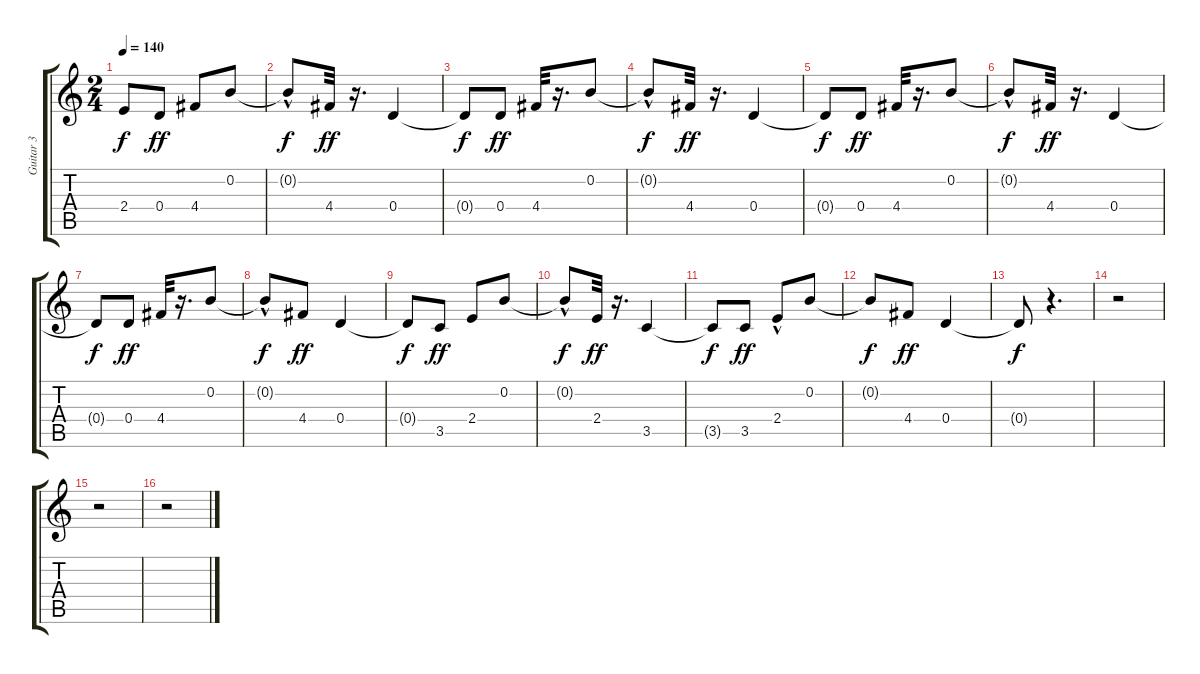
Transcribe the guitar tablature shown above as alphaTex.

\track ("Guitar 3" "Guitar 3") {instrument electricguitarclean}
\staff {score tabs}
\tuning (E4 B3 G3 D3 A2 E2) {hide}
\ts (2 4)
\tempo 140
\clef g2
\ks c
2.4{t}.8{dy f} 0.4.8{dy ff} 4.4.8 0.2.8 |
0.2{hac t}.8{dy f} 4.4.32{dy ff} r.16{d} 0.4.4 |
0.4{t}.8{dy f} 0.4.8{dy ff} 4.4.32 r.16{d} 0.2.8 |
0.2{hac t}.8{dy f} 4.4.32{dy ff} r.16{d} 0.4.4 |
0.4{t}.8{dy f} 0.4.8{dy ff} 4.4.32 r.16{d} 0.2.8 |
0.2{hac t}.8{dy f} 4.4.32{dy ff} r.16{d} 0.4.4 |
0.4{t}.8{dy f} 0.4.8{dy ff} 4.4.32 r.16{d} 0.2.8 |
0.2{hac t}.8{dy f} 4.4.8{dy ff} 0.4.4 |
0.4{t}.8{dy f} 3.5.8{dy ff} 2.4.8 0.2.8 |
0.2{hac t}.8{dy f} 2.4.32{dy ff} r.16{d} 3.5.4 |
3.5{t}.8{dy f} 3.5.8{dy ff} 2.4{hac}.8 0.2.8 |
0.2{t}.8{dy f} 4.4.8{dy ff} 0.4.4 |
0.4{t}.8{dy f} r.4{d} |
r.2 |
r.2 |
r.2
